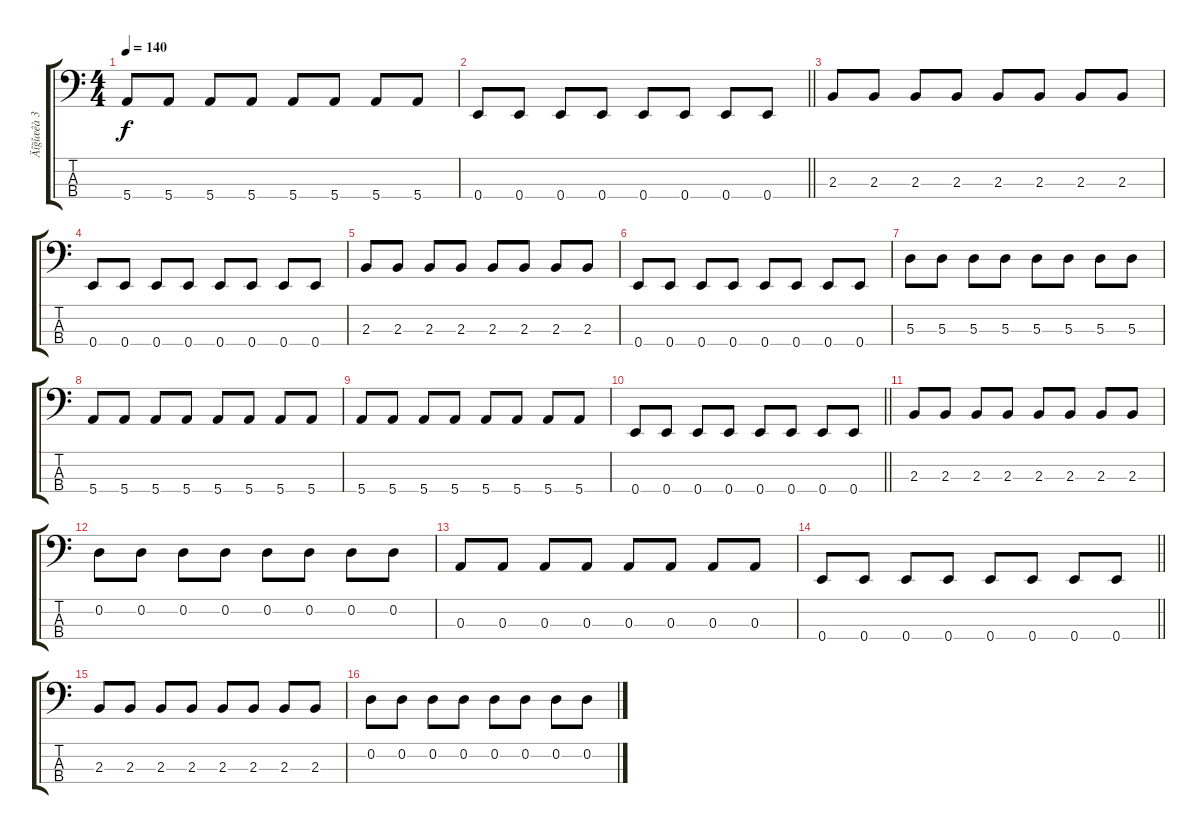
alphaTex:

\track ("Äîğîæêà 3" "Äîğîæêà 3") {instrument electricbasspick}
\staff {score tabs}
\tuning (G2 D2 A1 E1) {hide}
\ts (4 4)
\tempo 140
\clef f4
\ks c
5.4.8{dy f} 5.4.8 5.4.8 5.4.8 5.4.8 5.4.8 5.4.8 5.4.8 |
\barLineRight lightlight
0.4.8 0.4.8 0.4.8 0.4.8 0.4.8 0.4.8 0.4.8 0.4.8 |
2.3.8 2.3.8 2.3.8 2.3.8 2.3.8 2.3.8 2.3.8 2.3.8 |
0.4.8 0.4.8 0.4.8 0.4.8 0.4.8 0.4.8 0.4.8 0.4.8 |
2.3.8 2.3.8 2.3.8 2.3.8 2.3.8 2.3.8 2.3.8 2.3.8 |
0.4.8 0.4.8 0.4.8 0.4.8 0.4.8 0.4.8 0.4.8 0.4.8 |
5.3.8 5.3.8 5.3.8 5.3.8 5.3.8 5.3.8 5.3.8 5.3.8 |
5.4.8 5.4.8 5.4.8 5.4.8 5.4.8 5.4.8 5.4.8 5.4.8 |
5.4.8 5.4.8 5.4.8 5.4.8 5.4.8 5.4.8 5.4.8 5.4.8 |
\barLineRight lightlight
0.4.8 0.4.8 0.4.8 0.4.8 0.4.8 0.4.8 0.4.8 0.4.8 |
2.3.8 2.3.8 2.3.8 2.3.8 2.3.8 2.3.8 2.3.8 2.3.8 |
0.2.8 0.2.8 0.2.8 0.2.8 0.2.8 0.2.8 0.2.8 0.2.8 |
0.3.8 0.3.8 0.3.8 0.3.8 0.3.8 0.3.8 0.3.8 0.3.8 |
\barLineRight lightlight
0.4.8 0.4.8 0.4.8 0.4.8 0.4.8 0.4.8 0.4.8 0.4.8 |
2.3.8 2.3.8 2.3.8 2.3.8 2.3.8 2.3.8 2.3.8 2.3.8 |
0.2.8 0.2.8 0.2.8 0.2.8 0.2.8 0.2.8 0.2.8 0.2.8
